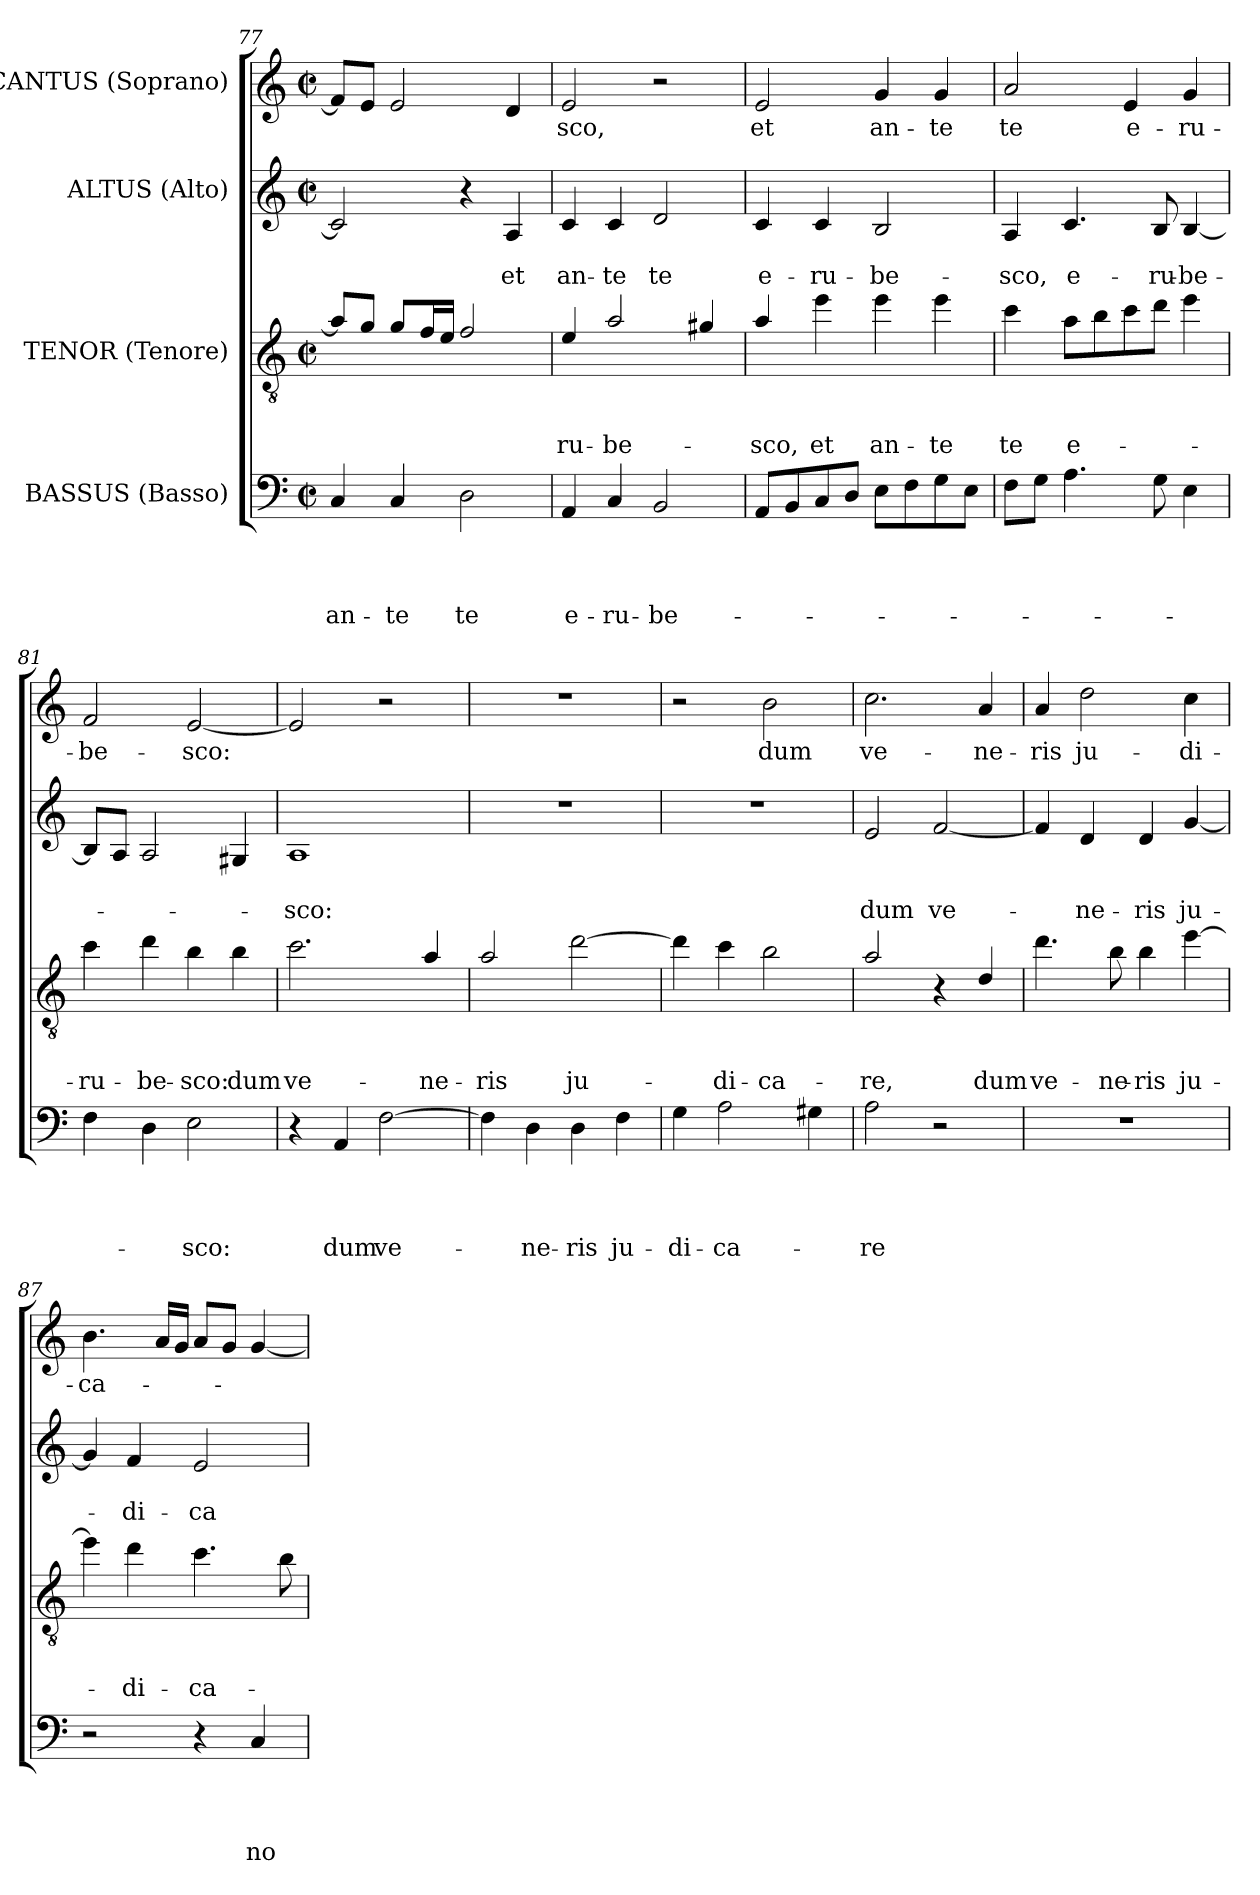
**kern	**text	**text	**text	**text	**kern	**text	**text	**text	**kern	**text	**text	**kern	**text
*part4	*part4	*part4	*part4	*part4	*part3	*part3	*part3	*part3	*part2	*part2	*part2	*part1	*part1
*staff4	*staff4	*staff4	*staff4	*staff4	*staff3	*staff3	*staff3	*staff3	*staff2	*staff2	*staff2	*staff1	*staff1
*I"BASSUS (Basso)	*	*	*	*	*I"TENOR (Tenore)	*	*	*	*I"ALTUS (Alto)	*	*	*I"CANTUS (Soprano)	*
!!LO:LB:g=z
*clefF4	*	*	*	*	*clefGv2	*	*	*	*clefG2	*	*	*clefG2	*
*	*	*	*	*	*ITrd8c14	*	*	*	*	*	*	*	*
*k[]	*	*	*	*	*k[]	*	*	*	*k[]	*	*	*k[]	*
*C:	*	*	*	*	*C:	*	*	*	*C:	*	*	*C:	*
*M2/2	*	*	*	*	*M2/2	*	*	*	*M2/2	*	*	*M2/2	*
*met(c|)	*	*	*	*	*met(c|)	*	*	*	*met(c|)	*	*	*met(c|)	*
=77	=77	=77	=77	=77	=77	=77	=77	=77	=77	=77	=77	=77	=77
!	!	!	!	!LO:LY:b	!	!	!	!	!	!	!	!	!
4C/	.	.	.	an-	8A/L]	.	.	.	2c/]	.	.	8f/L]	.
.	.	.	.	.	8G/J	.	.	.	.	.	.	8e/J	.
!	!	!	!	!LO:LY:b	!	!	!	!	!	!	!	!	!
4C/	.	.	.	-te	8G/L	.	.	.	.	.	.	2e/	.
.	.	.	.	.	16F/L	.	.	.	.	.	.	.	.
.	.	.	.	.	16E/JJ	.	.	.	.	.	.	.	.
!	!	!	!	!LO:LY:b	!	!	!	!	!	!	!	!	!
2D\	.	.	.	te	2F/	.	.	.	4r	.	.	.	.
!	!	!	!	!	!	!	!	!	!	!	!LO:LY:b	!	!
.	.	.	.	.	.	.	.	.	4A/	.	et	4d/	.
=78	=78	=78	=78	=78	=78	=78	=78	=78	=78	=78	=78	=78	=78
!	!	!	!	!LO:LY:b	!	!	!	!LO:LY:b	!	!	!LO:LY:b	!	!LO:LY:b
4AA/	.	.	.	e-	4E/	.	.	-ru-	4c/	.	an-	2e/	-sco,
!	!	!	!	!LO:LY:b	!	!	!	!LO:LY:b	!	!	!LO:LY:b	!	!
4C/	.	.	.	-ru-	2A/	.	.	-be-	4c/	.	-te	.	.
!	!	!	!	!LO:LY:b	!	!	!	!	!	!	!LO:LY:b	!	!
2BB/	.	.	.	-be-	.	.	.	.	2d/	.	te	2r	.
.	.	.	.	.	4G#/	.	.	.	.	.	.	.	.
=79	=79	=79	=79	=79	=79	=79	=79	=79	=79	=79	=79	=79	=79
!	!	!	!	!	!	!	!	!LO:LY:b	!	!	!LO:LY:b	!	!LO:LY:b
8AA/L	.	.	.	.	4A/	.	.	-sco,	4c/	.	e-	2e/	et
8BB/	.	.	.	.	.	.	.	.	.	.	.	.	.
!	!	!	!	!	!	!	!	!LO:LY:b	!	!	!LO:LY:b	!	!
8C/	.	.	.	.	4e\	.	.	et	4c/	.	-ru-	.	.
8D/J	.	.	.	.	.	.	.	.	.	.	.	.	.
!	!	!	!	!	!	!	!	!LO:LY:b	!	!	!LO:LY:b	!	!LO:LY:b
8E\L	.	.	.	.	4e\	.	.	an-	2B/	.	-be-	4g/	an-
8F\	.	.	.	.	.	.	.	.	.	.	.	.	.
!	!	!	!	!	!	!	!	!LO:LY:b	!	!	!	!	!LO:LY:b
8G\	.	.	.	.	4e\	.	.	-te	.	.	.	4g/	-te
8E\J	.	.	.	.	.	.	.	.	.	.	.	.	.
=80	=80	=80	=80	=80	=80	=80	=80	=80	=80	=80	=80	=80	=80
!	!	!	!	!	!	!	!	!LO:LY:b	!	!	!LO:LY:b	!	!LO:LY:b
8F\L	.	.	.	.	4c\	.	.	te	4A/	.	-sco,	2a/	te
8G\J	.	.	.	.	.	.	.	.	.	.	.	.	.
!	!	!	!	!	!	!	!	!LO:LY:b	!	!	!LO:LY:b	!	!
4.A\	.	.	.	.	8A\L	.	.	e-	4.c/	.	e-	.	.
.	.	.	.	.	8B\	.	.	.	.	.	.	.	.
!	!	!	!	!	!	!	!	!	!	!	!	!	!LO:LY:b
.	.	.	.	.	8c\	.	.	.	.	.	.	4e/	e-
!	!	!	!	!	!	!	!	!	!	!	!LO:LY:b	!	!
8G\	.	.	.	.	8d\J	.	.	.	8B/	.	-ru-	.	.
!	!	!	!	!	!	!	!	!	!	!	!LO:LY:b	!	!LO:LY:b
4E\	.	.	.	.	4e\	.	.	.	[4B/	.	-be-	4g/	-ru-
=81	=81	=81	=81	=81	=81	=81	=81	=81	=81	=81	=81	=81	=81
!	!	!	!	!	!	!	!	!LO:LY:b	!	!	!	!	!LO:LY:b
4F\	.	.	.	.	4c\	.	.	-ru-	8B/L]	.	.	2f/	-be-
.	.	.	.	.	.	.	.	.	8A/J	.	.	.	.
!	!	!	!	!	!	!	!	!LO:LY:b	!	!	!	!	!
4D\	.	.	.	.	4d\	.	.	-be-	2A/	.	.	.	.
!	!	!	!	!LO:LY:b	!	!	!	!LO:LY:b	!	!	!	!	!LO:LY:b
2E\	.	.	.	-sco:	4B\	.	.	-sco:	.	.	.	[2e/	-sco:
!	!	!	!	!	!	!	!	!LO:LY:b	!	!	!	!	!
.	.	.	.	.	4B\	.	.	dum	4G#/	.	.	.	.
=82	=82	=82	=82	=82	=82	=82	=82	=82	=82	=82	=82	=82	=82
!	!	!	!	!	!	!	!	!LO:LY:b	!	!	!LO:LY:b	!	!
4r	.	.	.	.	2.c\	.	.	ve-	1A	.	-sco:	2e/]	.
!	!	!	!	!LO:LY:b	!	!	!	!	!	!	!	!	!
4AA/	.	.	.	dum	.	.	.	.	.	.	.	.	.
!	!	!	!	!LO:LY:b	!	!	!	!	!	!	!	!	!
[2F\	.	.	.	ve-	.	.	.	.	.	.	.	2r	.
!	!	!	!	!	!	!	!	!LO:LY:b	!	!	!	!	!
.	.	.	.	.	4A/	.	.	-ne-	.	.	.	.	.
!!LO:LB:g=z
=83	=83	=83	=83	=83	=83	=83	=83	=83	=83	=83	=83	=83	=83
!	!	!	!	!	!	!	!	!LO:LY:b	!	!	!	!	!
4F\]	.	.	.	.	2A/	.	.	-ris	1r	.	.	1r	.
!	!	!	!	!LO:LY:b	!	!	!	!	!	!	!	!	!
4D\	.	.	.	-ne-	.	.	.	.	.	.	.	.	.
!	!	!	!	!LO:LY:b	!	!	!	!LO:LY:b	!	!	!	!	!
4D\	.	.	.	-ris	[2d\	.	.	ju-	.	.	.	.	.
!	!	!	!	!LO:LY:b	!	!	!	!	!	!	!	!	!
4F\	.	.	.	ju-	.	.	.	.	.	.	.	.	.
=84	=84	=84	=84	=84	=84	=84	=84	=84	=84	=84	=84	=84	=84
!	!	!	!	!LO:LY:b	!	!	!	!	!	!	!	!	!
4G\	.	.	.	-di-	4d\]	.	.	.	1r	.	.	2r	.
!	!	!	!	!LO:LY:b	!	!	!	!LO:LY:b	!	!	!	!	!
2A\	.	.	.	-ca-	4c\	.	.	-di-	.	.	.	.	.
!	!	!	!	!	!	!	!	!LO:LY:b	!	!	!	!	!LO:LY:b
.	.	.	.	.	2B\	.	.	-ca-	.	.	.	2b\	dum
4G#\	.	.	.	.	.	.	.	.	.	.	.	.	.
=85	=85	=85	=85	=85	=85	=85	=85	=85	=85	=85	=85	=85	=85
!	!	!	!	!LO:LY:b	!	!	!	!LO:LY:b	!	!	!LO:LY:b	!	!LO:LY:b
2A\	.	.	.	-re	2A/	.	.	-re,	2e/	.	dum	2.cc\	ve-
!	!	!	!	!	!	!	!	!	!	!	!LO:LY:b	!	!
2r	.	.	.	.	4r	.	.	.	[2f/	.	ve-	.	.
!	!	!	!	!	!	!	!	!LO:LY:b	!	!	!	!	!LO:LY:b
.	.	.	.	.	4D/	.	.	dum	.	.	.	4a/	-ne-
=86	=86	=86	=86	=86	=86	=86	=86	=86	=86	=86	=86	=86	=86
!	!	!	!	!	!	!	!	!LO:LY:b	!	!	!	!	!LO:LY:b
1r	.	.	.	.	4.d\	.	.	ve-	4f/]	.	.	4a/	-ris
!	!	!	!	!	!	!	!	!	!	!	!LO:LY:b	!	!LO:LY:b
.	.	.	.	.	.	.	.	.	4d/	.	-ne-	2dd\	ju-
!	!	!	!	!	!	!	!	!LO:LY:b	!	!	!	!	!
.	.	.	.	.	8B\	.	.	-ne-	.	.	.	.	.
!	!	!	!	!	!	!	!	!LO:LY:b	!	!	!LO:LY:b	!	!
.	.	.	.	.	4B\	.	.	-ris	4d/	.	-ris	.	.
!	!	!	!	!	!	!	!	!LO:LY:b	!	!	!LO:LY:b	!	!LO:LY:b
.	.	.	.	.	[4e\	.	.	ju-	[4g/	.	ju-	4cc\	-di-
=87	=87	=87	=87	=87	=87	=87	=87	=87	=87	=87	=87	=87	=87
!	!	!	!	!	!	!	!	!	!	!	!	!	!LO:LY:b
2r	.	.	.	.	4e\]	.	.	.	4g/]	.	.	4.b\	-ca-
!	!	!	!	!	!	!	!	!LO:LY:b	!	!	!LO:LY:b	!	!
.	.	.	.	.	4d\	.	.	-di-	4f/	.	-di-	.	.
.	.	.	.	.	.	.	.	.	.	.	.	16a/LL	.
.	.	.	.	.	.	.	.	.	.	.	.	16g/JJ	.
!	!	!	!	!	!	!	!	!LO:LY:b	!	!	!LO:LY:b	!	!
4r	.	.	.	.	4.c\	.	.	-ca-	2e/	.	-ca-	8a/L	.
.	.	.	.	.	.	.	.	.	.	.	.	8g/J	.
!	!	!	!	!LO:LY:b	!	!	!	!	!	!	!	!	!
4C/	.	.	.	no-	.	.	.	.	.	.	.	[4g/	.
.	.	.	.	.	8B\	.	.	.	.	.	.	.	.
=	=	=	=	=	=	=	=	=	=	=	=	=	=
*-	*-	*-	*-	*-	*-	*-	*-	*-	*-	*-	*-	*-	*-
